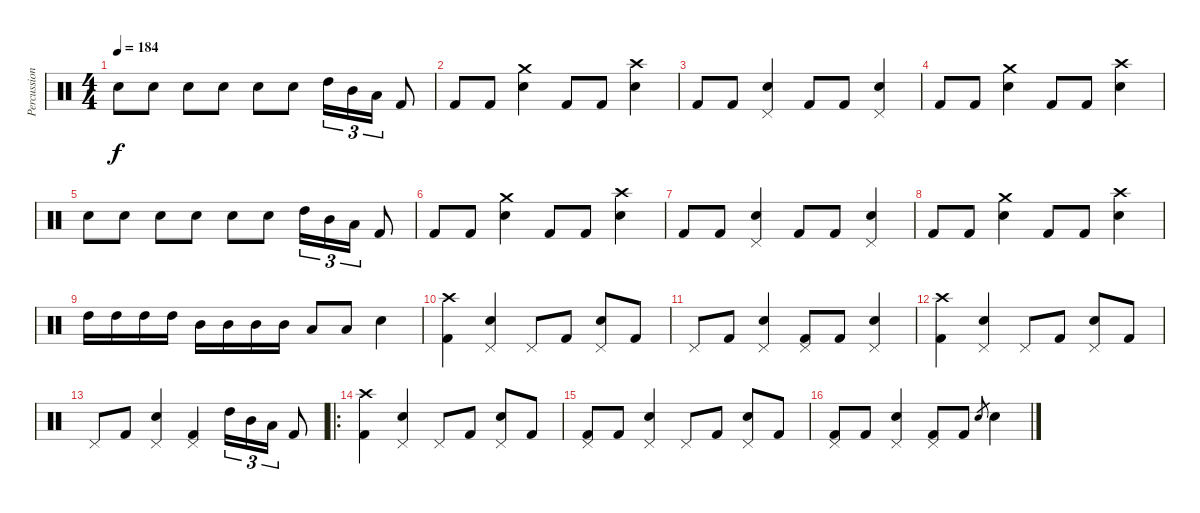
\track ("Percussions" "Percussion") {instrument percussion}
\staff {score}
\articulation defaults
\ts (4 4)
\tempo 184
\clef neutral
\ks c "Electric Snare (hit)".8{dy f} "Electric Snare (hit)".8 "Electric Snare (hit)".8 "Electric Snare (hit)".8 "Electric Snare (hit)".8 "Electric Snare (hit)".8 "High Tom (hit)".16{tu (3 2)} "Mid Tom (hit)".16{tu (3 2)} "Low Tom (hit)".16{tu (3 2)} "Kick (hit) 2".8
|
"Kick (hit) 2".8 "Kick (hit) 2".8 ("Crash medium (hit)" "Electric Snare (hit)").4 "Kick (hit) 2".8 "Kick (hit) 2".8 ("Crash high (hit)" "Electric Snare (hit)").4 |
"Kick (hit) 2".8 "Kick (hit) 2".8 ("Pedal Hi-Hat (hit)" "Electric Snare (hit)").4 "Kick (hit) 2".8 "Kick (hit) 2".8 ("Pedal Hi-Hat (hit)" "Electric Snare (hit)").4 |
"Kick (hit) 2".8 "Kick (hit) 2".8 ("Crash medium (hit)" "Electric Snare (hit)").4 "Kick (hit) 2".8 "Kick (hit) 2".8 ("Crash high (hit)" "Electric Snare (hit)").4 |
"Electric Snare (hit)".8 "Electric Snare (hit)".8 "Electric Snare (hit)".8 "Electric Snare (hit)".8 "Electric Snare (hit)".8 "Electric Snare (hit)".8 "High Tom (hit)".16{tu (3 2)} "Mid Tom (hit)".16{tu (3 2)} "Low Tom (hit)".16{tu (3 2)} "Kick (hit) 2".8 |
"Kick (hit) 2".8 "Kick (hit) 2".8 ("Crash medium (hit)" "Electric Snare (hit)").4 "Kick (hit) 2".8 "Kick (hit) 2".8 ("Crash high (hit)" "Electric Snare (hit)").4 |
"Kick (hit) 2".8 "Kick (hit) 2".8 ("Pedal Hi-Hat (hit)" "Electric Snare (hit)").4 "Kick (hit) 2".8 "Kick (hit) 2".8 ("Pedal Hi-Hat (hit)" "Electric Snare (hit)").4 |
"Kick (hit) 2".8 "Kick (hit) 2".8 ("Crash medium (hit)" "Electric Snare (hit)").4 "Kick (hit) 2".8 "Kick (hit) 2".8 ("Crash high (hit)" "Electric Snare (hit)").4 |
"High Tom (hit)".16 "High Tom (hit)".16 "High Tom (hit)".16 "High Tom (hit)".16 "Mid Tom (hit)".16 "Mid Tom (hit)".16 "Mid Tom (hit)".16 "Mid Tom (hit)".16 "Low Tom (hit)".8 "Low Tom (hit)".8 "Electric Snare (hit)".4 |
("Crash high (hit)" "Kick (hit) 2").4 ("Pedal Hi-Hat (hit)" "Electric Snare (hit)").4 "Pedal Hi-Hat (hit)".8 "Kick (hit) 2".8 ("Pedal Hi-Hat (hit)" "Electric Snare (hit)").8 "Kick (hit) 2".8 |
"Pedal Hi-Hat (hit)".8 "Kick (hit) 2".8 ("Pedal Hi-Hat (hit)" "Electric Snare (hit)").4 ("Pedal Hi-Hat (hit)" "Kick (hit) 2").8 "Kick (hit) 2".8 ("Pedal Hi-Hat (hit)" "Electric Snare (hit)").4 |
("Crash high (hit)" "Kick (hit) 2").4 ("Pedal Hi-Hat (hit)" "Electric Snare (hit)").4 "Pedal Hi-Hat (hit)".8 "Kick (hit) 2".8 ("Pedal Hi-Hat (hit)" "Electric Snare (hit)").8 "Kick (hit) 2".8 |
"Pedal Hi-Hat (hit)".8 "Kick (hit) 2".8 ("Pedal Hi-Hat (hit)" "Electric Snare (hit)").4 ("Pedal Hi-Hat (hit)" "Kick (hit) 2").4 "High Tom (hit)".16{tu (3 2)} "Mid Tom (hit)".16{tu (3 2)} "Low Tom (hit)".16{tu (3 2)} "Kick (hit) 2".8 |
\ro
("Crash high (hit)" "Kick (hit) 2").4 ("Pedal Hi-Hat (hit)" "Electric Snare (hit)").4 "Pedal Hi-Hat (hit)".8 "Kick (hit) 2".8 ("Pedal Hi-Hat (hit)" "Electric Snare (hit)").8 "Kick (hit) 2".8 |
("Pedal Hi-Hat (hit)" "Kick (hit) 2").8 "Kick (hit) 2".8 ("Pedal Hi-Hat (hit)" "Electric Snare (hit)").4 "Pedal Hi-Hat (hit)".8 "Kick (hit) 2".8 ("Pedal Hi-Hat (hit)" "Electric Snare (hit)").8 "Kick (hit) 2".8 |
("Pedal Hi-Hat (hit)" "Kick (hit) 2").8 "Kick (hit) 2".8 ("Pedal Hi-Hat (hit)" "Electric Snare (hit)").4 ("Pedal Hi-Hat (hit)" "Kick (hit) 2").8 "Kick (hit) 2".8 "Electric Snare (hit)".8{gr} "Electric Snare (hit)".4
